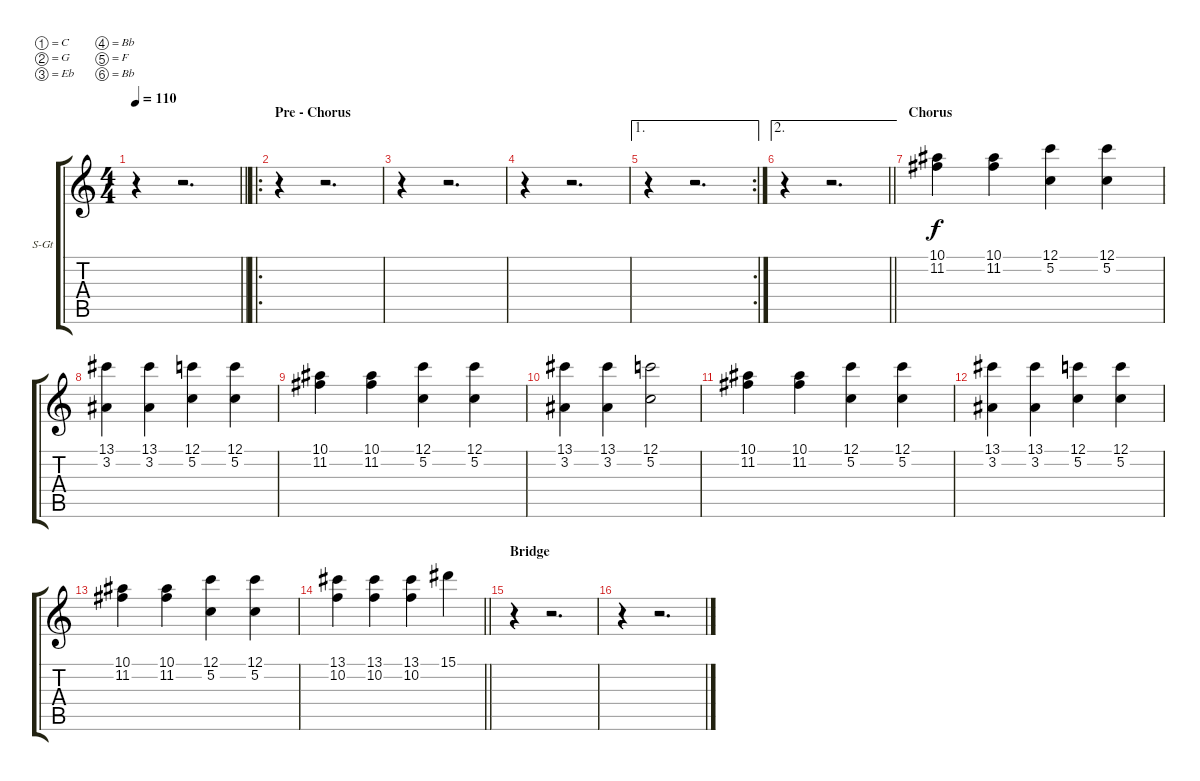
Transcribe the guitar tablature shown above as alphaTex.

\bracketExtendMode groupsimilarinstruments
\firstSystemTrackNameOrientation horizontal
\otherSystemsTrackNameOrientation horizontal
\track ("Keyboard" "S-Gt") {instrument stringensemble1}
\staff {score tabs}
\tuning (C4 G3 Eb3 Bb2 F2 Bb1)
\displaytranspose 12
\ts (4 4)
\tempo 110
\clef g2
\barLineRight lightlight
\ks c
r.4{dy f} r.2{d} |
\ro
\section ("" "Pre - Chorus")
r.4 r.2{d} |
r.4 r.2{d} |
r.4 r.2{d} |
\ae 1
\rc 2
r.4 r.2{d} |
\ae 2
\barLineRight lightlight
r.4 r.2{d} |
\section ("" "Chorus")
(10.1 11.2).4 (10.1 11.2).4 (12.1 5.2).4 (12.1 5.2).4 |
(13.1 3.2).4 (13.1 3.2).4 (12.1 5.2).4 (12.1 5.2).4 |
(10.1 11.2).4 (10.1 11.2).4 (12.1 5.2).4 (12.1 5.2).4 |
(13.1 3.2).4 (13.1 3.2).4 (12.1 5.2).2 |
(10.1 11.2).4 (10.1 11.2).4 (12.1 5.2).4 (12.1 5.2).4 |
(13.1 3.2).4 (13.1 3.2).4 (12.1 5.2).4 (12.1 5.2).4 |
(10.1 11.2).4 (10.1 11.2).4 (12.1 5.2).4 (12.1 5.2).4 |
\barLineRight lightlight
(13.1 10.2).4 (13.1 10.2).4 (13.1 10.2).4 15.1.4 |
\section ("" "Bridge")
r.4 r.2{d} |
r.4 r.2{d}
